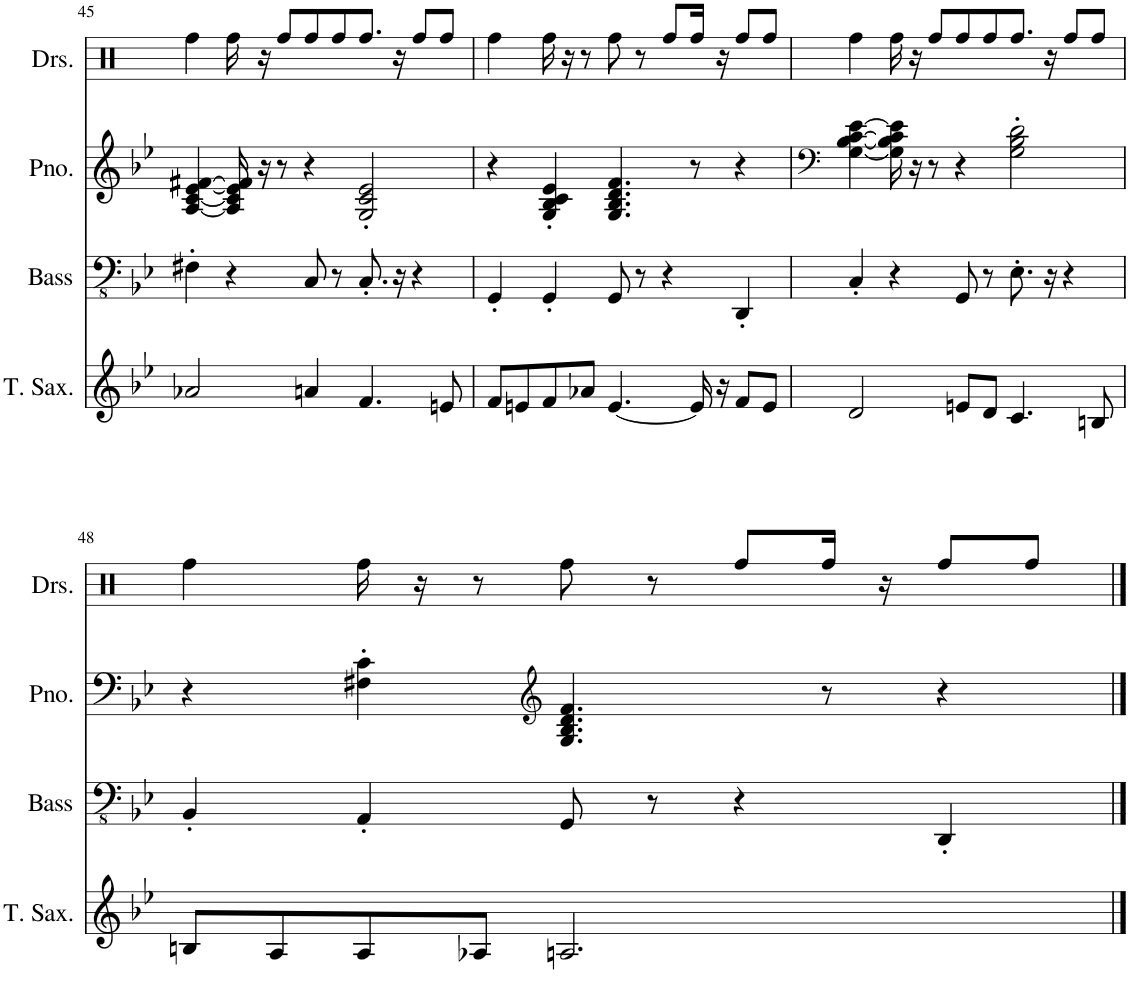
**kern	**kern	**kern	**kern
*part4	*part3	*part2	*part1
*staff4	*staff3	*staff2	*staff1
*I"Tenor Saxophone, Solo	*I"Acoustic Bass, Bass	*I"Piano, Chord	*I"Drumset, Drum
*I'T. Sax.	*I'Bass	*I'Pno.	*I'Drs.
!!LO:PB:g=z
*clefG2	*clefFv4	*clefG2	*clefX
*Trd8c14	*	*	*
*k[b-e-]	*k[b-e-]	*k[b-e-]	*k[]
*M10/8	*M10/8	*M10/8	*M10/8
=45	=45	=45	=45
2a-X/	4FF#X'\	[4A/ [4c/ [4e-/ [4f#X/	4Rff\
.	4r	16A/] 16c/] 16e-/] 16f#/]	16Rff\
.	.	16r	16r
.	.	8r	8Rff/L
4an/	8CC/	4r	8Rff/
.	8r	.	8Rff/
4.f/	8.CC'/	2G/' 2c/' 2e-/'	8.Rff/J
.	16r	.	16r
.	4r	.	8Rff/L
8en/	.	.	8Rff/J
=46	=46	=46	=46
8f/L	4GGG'/	4r	4Rff\
8en/	.	.	.
8f/	4GGG'/	4G/' 4B-/' 4c/' 4e-/'	16Rff\
.	.	.	16r
8a-X/J	.	.	8r
[4.e/	8GGG/	4.G/ 4.B-/ 4.d/ 4.f/	8Rff\
.	8r	.	8r
.	4r	.	8Rff/L
16e/]	.	8r	16Rff/Jk
16r	.	.	16r
8f/L	4DDD'/	4r	8Rff/L
8e/J	.	.	8Rff/J
=47	=47	=47	=47
*	*	*clefF4	*
2d/	4CC'/	[4G\ [4B-\ [4c\ [4e-\	4Rff\
.	4r	16G\] 16B-\] 16c\] 16e-\]	16Rff\
.	.	16r	16r
.	.	8r	8Rff/L
8en/L	8GGG/	4r	8Rff/
8d/J	8r	.	8Rff/
4.c/	8.EE-'\	2G\' 2B-\' 2d\'	8.Rff/J
.	16r	.	16r
.	4r	.	8Rff/L
8Bn/	.	.	8Rff/J
!!LO:LB:g=z
=48	=48	=48	=48
8Bn/L	4BBB-'/	4r	4Rff\
8A/	.	.	.
8A/	4AAA'/	4F#X\' 4c\'	16Rff\
.	.	.	16r
8A-X/J	.	.	8r
*	*	*clefG2	*
2.An/	8GGG/	4.G/ 4.B-/ 4.d/ 4.f/	8Rff\
.	8r	.	8r
.	4r	.	8Rff/L
.	.	8r	16Rff/Jk
.	.	.	16r
.	4DDD'/	4r	8Rff/L
.	.	.	8Rff/J
==	==	==	==
*-	*-	*-	*-
